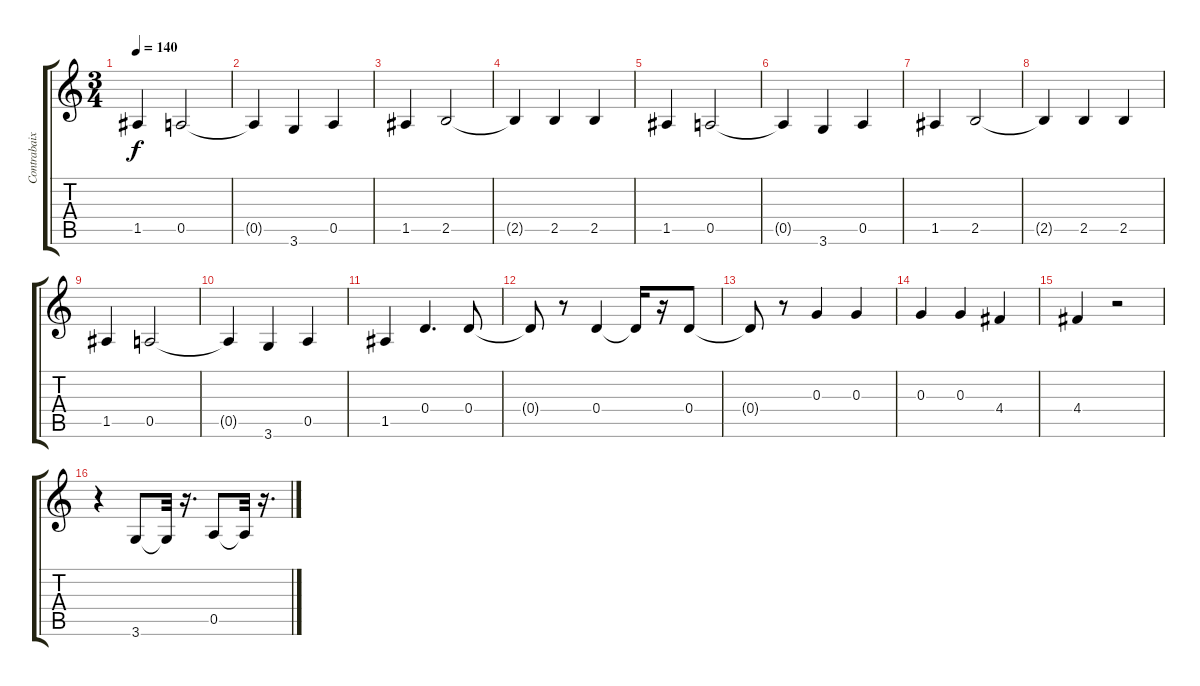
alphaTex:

\track ("Contrabaixo" "Contrabaix") {instrument electricbassfinger}
\staff {score tabs}
\tuning (E4 B3 G3 D3 A2 E2) {hide}
\ts (3 4)
\tempo 140
\clef g2
\ks c
1.5.4{dy f} 0.5.2 |
0.5{t}.4 3.6.4 0.5.4 |
1.5.4 2.5.2 |
2.5{t}.4 2.5.4 2.5.4 |
1.5.4 0.5.2 |
0.5{t}.4 3.6.4 0.5.4 |
1.5.4 2.5.2 |
2.5{t}.4 2.5.4 2.5.4 |
1.5.4 0.5.2 |
0.5{t}.4 3.6.4 0.5.4 |
1.5.4 0.4.4{d} 0.4.8 |
0.4{t}.8 r.8 0.4.4 0.4{t}.16 r.16 0.4.8 |
0.4{t}.8 r.8 0.3.4 0.3.4 |
0.3.4 0.3.4 4.4.4 |
4.4.4 r.2 |
r.4 3.6.8 3.6{t}.32 r.16{d} 0.5.8 0.5{t}.32 r.16{d}
